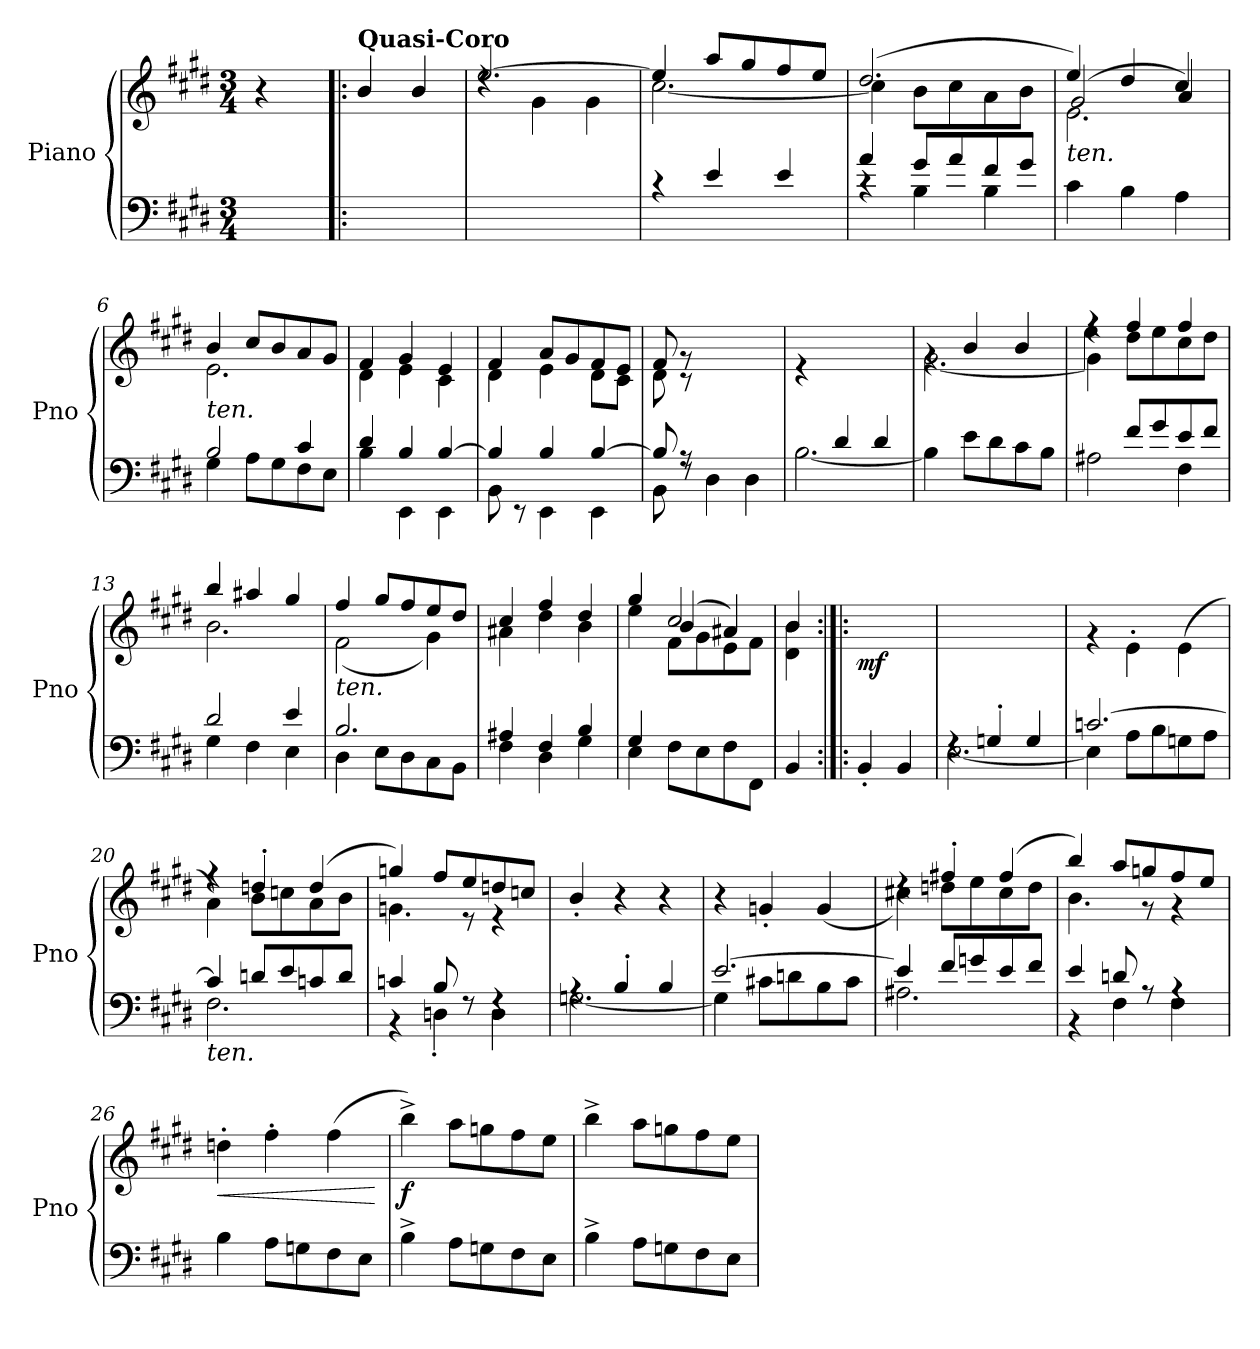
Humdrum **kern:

**kern	**kern	**dynam
*part1	*part1	*part1
*staff2	*staff1	*staff1/2
*I"Piano	*	*
*I'Pno	*	*
*clefF4	*clefG2	*
*k[f#c#g#d#]	*k[f#c#g#d#]	*
*M3/4	*M3/4	*
=1	=1	=1
4ryy	4r	.
=1X1!|:	=1X1!|:	=1X1!|:
!	!LO:TX:a:B:t=Quasi-Coro	!
!	!	!LO:DY:b
4ryy	4b/	other-dynamics
4ryy	4b/	.
=2	=2	=2
*	*^	*
2.ryy	[2.ee/	4rdd	.
.	.	4g#\	.
.	.	4g#\	.
=3	=3	=3	=3
4rc	4ee/]	[2.cc#\	.
4e/	8aa/L	.	.
.	8gg#/	.	.
4e/	8ff#/	.	.
.	8ee/J	.	.
=4	=4	=4	=4
*^	*	*	*
4a/	4rc	(2.dd#/	4cc#\]	.
8g#/L	4B\	.	8b\L	.
8a/	.	.	8cc#\	.
8f#/	4B\	.	8a\	.
8g#/J	.	.	8b\J	.
*v	*v	*	*	*
=5	=5	=5	=5
*	*	*^	*
!	!LO:TX:b:i:t=ten.	!	!	!
!	!	!	!	!LO:DY:a=2
4c#\	4ee/)	2.e\	(2g#/	other-dynamics
4B\	4dd#/	.	.	.
4A\	4cc#/	.	4a/)	.
=6	=6	=6	=6	=6
*^	*	*	*	*
!	!	!LO:TX:b:i:t=ten.	!	!	!
*	*	*	*v	*v	*
2B/	4G#\	4b/	2.e\	.
.	8A\L	8cc#/L	.	.
.	8G#\	8b/	.	.
4c#/	8F#\	8a/	.	.
.	8E\J	8g#/J	.	.
!!LO:LB:g=z	!!
=7	=7	=7	=7	=7
4d#/	4B\	4f#/	4d#\	.
4B/	4EE\	4g#/	4e\	.
[4B/	4EE\	4e/	4c#\	.
=8	=8	=8	=8	=8
4B/]	8BB\	4f#/	4d#\	.
.	8r	.	.	.
4B/	4EE\	8a/L	4e\	.
.	.	8g#/	.	.
[4B/	4EE\	8f#/	8d#\L	.
.	.	8e/J	8c#\J	.
=9	=9	=9	=9	=9
8B/]	8BB\	8f#/	8d#\	.
8r	8rF	8rc	8rg	.
4D#\	2ryy	2ryy	2ryy	.
4D#\	.	.	.	.
*	*	*v	*v	*
=10	=10	=10	=10
4ryy	[2.B\	4re	.
4d#/	.	2ryy	.
4d#/	.	.	.
*v	*v	*	*
=11	=11	=11
*	*^	*
4B\]	4rg	[2.g#\	.
8e\L	4b/	.	.
8d#\	.	.	.
8c#\	4b/	.	.
8B\J	.	.	.
=12	=12	=12	=12
*^	*	*^	*
4ryy	2A#X\	4rff	4g#\]	4ee\	.
8f#/L	.	4ff#/	8dd#\L	2ryy	.
8g#/	.	.	8ee\	.	.
8e/	4F#\	4ff#/	8cc#\	.	.
8f#/J	.	.	8dd#\J	.	.
*	*	*	*v	*v	*
=13	=13	=13	=13	=13
2d#/	4G#\	4bb/	2.b\	.
.	4F#\	4aa#X/	.	.
4e/	4E\	4gg#/	.	.
!!LO:LB:g=z	!!
=14	=14	=14	=14	=14
!LO:TX:a:i:t=ten.	!	!	!	!
2.B/	4D#\	4ff#/	(2f#\	.
.	8E\L	8gg#/L	.	.
.	8D#\	8ff#/	.	.
.	8C#\	8ee/	4g#\)	.
.	8BB\J	8dd#/J	.	.
=15	=15	=15	=15	=15
4A#X/	4F#\	4cc#/	4a#X\	.
4F#/	4D#\	4ff#/	4dd#\	.
4B/	4G#\	4dd#/	4b\	.
=16	=16	=16	=16	=16
*	*	*	*^	*
4G#/	4E\	4gg#/	4ee\	4ryy	.
8F#\L	2ryy	2cc#/	8f#\L	(4b/	.
8E\	.	.	8g#\	.	.
8F#\	.	.	8e\	4a#X/)	.
8FF#/J	.	.	8f#\J	.	.
*v	*v	*	*	*	*
*	*	*v	*v	*
=17	=17	=17	=17
4BB/	4b/	4d#\ 4b\	.
=17X2:|!|:	=17X2:|!|:	=17X2:|!|:	=17X2:|!|:
!	!	!	!LO:DY:b
*	*v	*v	*
4BB'/	2ryy	mf
4BB/	.	.
=18	=18	=18
*^	*	*
4rF	[2.E\	2.ryy	.
4Gn'/	.	.	.
4G/	.	.	.
=19	=19	=19	=19
[2.cn/	4E\]	4rg	.
.	8A\L	4e'\	.
.	8B\	.	.
.	8Gn\	(4e\	.
.	8A\J	.	.
=20	=20	=20	=20
*	*	*^	*
!LO:TX:b:i:t=ten.	!	!	!	!
4c/]	2.F#\	4r	4a\)	.
8dn/L	.	4ddn'/	8b\L	.
8e/	.	.	8ccn\	.
8cn/	.	(4dd/	8a\	.
8d/J	.	.	8b\J	.
!!LO:LB:g=z	!!
=21	=21	=21	=21	=21
4cn/	4r	4ggn/)	4.gn\	.
8B/	4Dn'\	8ff#/L	.	.
8rF	.	8ee/	8r	.
4rF	4D\	8ddn/	4r	.
.	.	8ccn/J	.	.
*	*	*v	*v	*
=22	=22	=22	=22
4rA	[2.Gn\	4b'/	.
4B'/	.	4r	.
4B/	.	4r	.
=23	=23	=23	=23
[2.e/	4G\]	4r	.
.	8c#X\L	4gn'/	.
.	8dn\	.	.
.	8B\	(>4g/	.
.	8c#\J	.	.
=24	=24	=24	=24
*	*	*^	*
4e/]	2.A#X\	4rdd	4cc#X\)	.
8f#/L	.	4ff#X'/	8ddn\L	.
8gn/	.	.	8ee\	.
8e/	.	(4ff#/	8cc#\	.
8f#/J	.	.	8dd\J	.
=25	=25	=25	=25	=25
4e/	4r	4bb/)	4.b\	.
8dn/	4F#\	8aa/L	.	.
8rA	.	8ggn/	8r	.
4rA	4F#\	8ff#/	4r	.
.	.	8ee/J	.	.
*v	*v	*	*	*
*	*v	*v	*
=26	=26	=26
!	!	!LO:HP:b
4B\	4ddn'\	<
8A\L	4ff#'\	.
8Gn\	.	.
8F#\	(4ff#\	.
8E\J	.	.
.	.	[
=27	=27	=27
!	!	!LO:DY:b
4B^\	4bb^\)	f
8A\L	8aa\L	.
8Gn\	8ggn\	.
8F#\	8ff#\	.
8E\J	8ee\J	.
!!LO:LB:g=z
=28	=28	=28
4B^\	4bb^\	.
8A\L	8aa\L	.
8Gn\	8ggn\	.
8F#\	8ff#\	.
8E\J	8ee\J	.
=	=	=
*-	*-	*-
